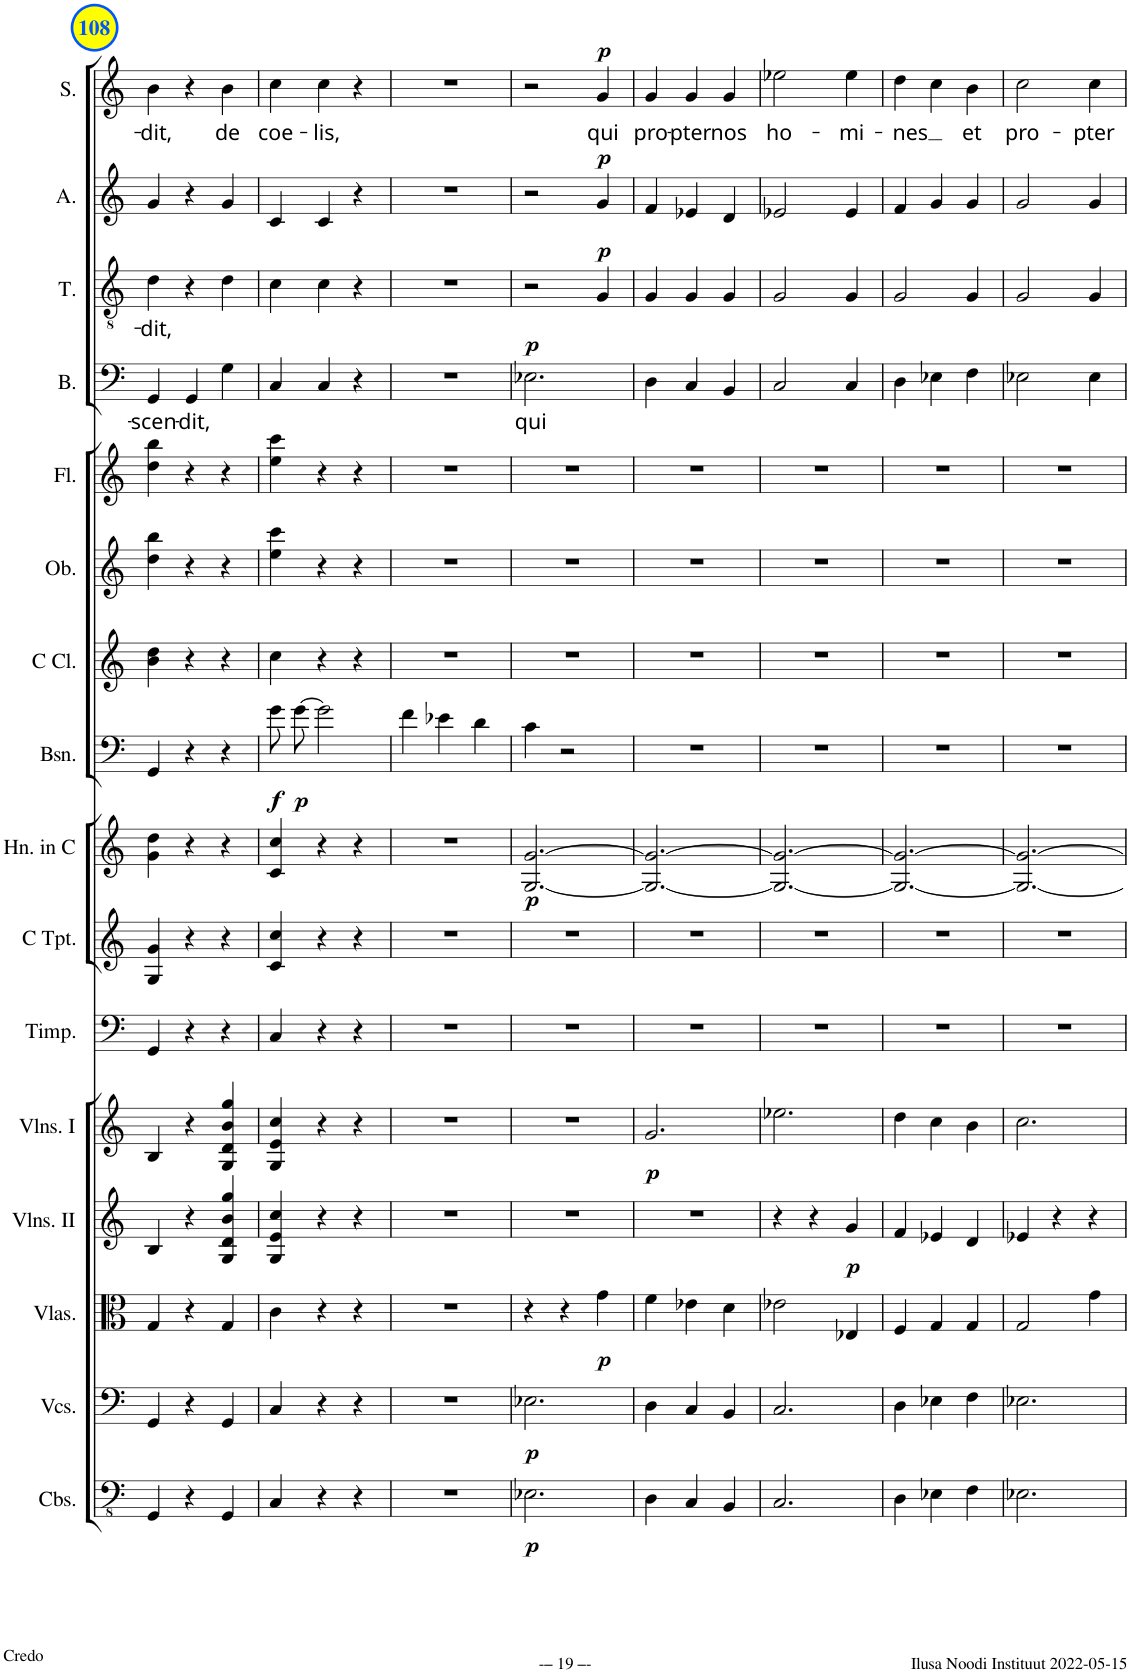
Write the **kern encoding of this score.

**kern	**dynam	**kern	**dynam	**kern	**dynam	**kern	**dynam	**kern	**dynam	**kern	**kern	**kern	**dynam	**kern	**dynam	**kern	**kern	**kern	**kern	**text	**dynam	**kern	**text	**dynam	**kern	**dynam	**kern	**text	**dynam
*part16	*part16	*part15	*part15	*part14	*part14	*part13	*part13	*part12	*part12	*part11	*part10	*part9	*part9	*part8	*part8	*part7	*part6	*part5	*part4	*part4	*part4	*part3	*part3	*part3	*part2	*part2	*part1	*part1	*part1
*staff16	*staff16	*staff15	*staff15	*staff14	*staff14	*staff13	*staff13	*staff12	*staff12	*staff11	*staff10	*staff9	*staff9	*staff8	*staff8	*staff7	*staff6	*staff5	*staff4	*staff4	*staff4	*staff3	*staff3	*staff3	*staff2	*staff2	*staff1	*staff1	*staff1
*I"Contrabasses	*	*I"Violoncellos	*	*I"Violas	*	*I"Violins II	*	*I"Violins I	*	*I"Timpani	*I"C Trumpet	*I"Horn in C	*	*I"Bassoon	*	*I"C Clarinet	*I"Oboe	*I"Flute	*I"Bass	*	*	*I"Tenor	*	*	*I"Alto	*	*I"Soprano	*	*
*I'Cbs.	*	*I'Vcs.	*	*I'Vlas.	*	*I'Vlns. II	*	*I'Vlns. I	*	*I'Timp.	*I'C Tpt.	*I'Hn. in C	*	*I'Bsn.	*	*I'C Cl.	*I'Ob.	*I'Fl.	*I'B.	*	*	*I'T.	*	*	*I'A.	*	*I'S.	*	*
!!LO:PB:g=z
*clefFv4	*	*clefF4	*	*clefC3	*	*clefG2	*	*clefG2	*	*clefF4	*clefG2	*clefG2	*	*clefF4	*	*clefG2	*clefG2	*clefG2	*clefF4	*	*	*clefGv2	*	*	*clefG2	*	*clefG2	*	*
*	*	*	*	*	*	*	*	*	*	*	*	*Trd4c7	*	*	*	*Trd1c2	*	*	*	*	*	*	*	*	*	*	*	*	*
*k[]	*	*k[]	*	*k[]	*	*k[]	*	*k[]	*	*k[]	*k[]	*k[]	*	*k[]	*	*k[]	*k[]	*k[]	*k[]	*	*	*k[]	*	*	*k[]	*	*k[]	*	*
*M3/4	*	*M3/4	*	*M3/4	*	*M3/4	*	*M3/4	*	*M3/4	*M3/4	*M3/4	*	*M3/4	*	*M3/4	*M3/4	*M3/4	*M3/4	*	*	*M3/4	*	*	*M3/4	*	*M3/4	*	*
=108	=108	=108	=108	=108	=108	=108	=108	=108	=108	=108	=108	=108	=108	=108	=108	=108	=108	=108	=108	=108	=108	=108	=108	=108	=108	=108	=108	=108	=108
!	!	!	!	!	!	!	!	!	!	!	!	!	!	!	!	!	!	!	!	!LO:LY:b	!	!	!LO:LY:b	!	!	!	!	!LO:LY:b	!
4GGG/	.	4GG/	.	4G/	.	4B/	.	4B/	.	4GG/	4G/ 4g/	4g\ 4dd\	.	4GG/	.	4b\ 4dd\	4dd\ 4bb\	4dd\ 4bb\	4GG/	-scen-	.	4d\	-dit,	.	4g/	.	4b\	-dit,	.
!	!	!	!	!	!	!	!	!	!	!	!	!	!	!	!	!	!	!	!	!LO:LY:b	!	!	!	!	!	!	!	!	!
4r	.	4r	.	4r	.	4r	.	4r	.	4r	4r	4r	.	4r	.	4r	4r	4r	4GG/	-dit,	.	4r	.	.	4r	.	4r	.	.
!	!	!	!	!	!	!	!	!	!	!	!	!	!	!	!	!	!	!	!	!	!	!	!	!	!	!	!	!LO:LY:b	!
4GGG/	.	4GG/	.	4G/	.	4G/ 4d/ 4b/ 4gg/	.	4G/ 4d/ 4b/ 4gg/	.	4r	4r	4r	.	4r	.	4r	4r	4r	4G\	.	.	4d\	.	.	4g/	.	4b\	de	.
=109	=109	=109	=109	=109	=109	=109	=109	=109	=109	=109	=109	=109	=109	=109	=109	=109	=109	=109	=109	=109	=109	=109	=109	=109	=109	=109	=109	=109	=109
!	!	!	!	!	!	!	!	!	!	!	!	!	!	!	!LO:DY:b	!	!	!	!	!	!	!	!	!	!	!	!	!LO:LY:b	!
4CC/	.	4C/	.	4c\	.	4G/ 4e/ 4cc/	.	4G/ 4e/ 4cc/	.	4C/	4c/ 4cc/	4c/ 4cc/	.	8g\L	f	4cc\	4ee\ 4ccc\	4ee\ 4ccc\	4C/	.	.	4c\	.	.	4c/	.	4cc\	coe-	.
!	!	!	!	!	!	!	!	!	!	!	!	!	!	!	!LO:DY:b	!	!	!	!	!	!	!	!	!	!	!	!	!	!
.	.	.	.	.	.	.	.	.	.	.	.	.	.	[8g\J	p	.	.	.	.	.	.	.	.	.	.	.	.	.	.
!	!	!	!	!	!	!	!	!	!	!	!	!	!	!	!	!	!	!	!	!	!	!	!	!	!	!	!	!LO:LY:b	!
4r	.	4r	.	4r	.	4r	.	4r	.	4r	4r	4r	.	2g\]	.	4r	4r	4r	4C/	.	.	4c\	.	.	4c/	.	4cc\	-lis,	.
4r	.	4r	.	4r	.	4r	.	4r	.	4r	4r	4r	.	.	.	4r	4r	4r	4r	.	.	4r	.	.	4r	.	4r	.	.
=110	=110	=110	=110	=110	=110	=110	=110	=110	=110	=110	=110	=110	=110	=110	=110	=110	=110	=110	=110	=110	=110	=110	=110	=110	=110	=110	=110	=110	=110
2.r	.	2.r	.	2.r	.	2.r	.	2.r	.	2.r	2.r	2.r	.	4f\	.	2.r	2.r	2.r	2.r	.	.	2.r	.	.	2.r	.	2.r	.	.
.	.	.	.	.	.	.	.	.	.	.	.	.	.	4e-X\	.	.	.	.	.	.	.	.	.	.	.	.	.	.	.
.	.	.	.	.	.	.	.	.	.	.	.	.	.	4d\	.	.	.	.	.	.	.	.	.	.	.	.	.	.	.
=111	=111	=111	=111	=111	=111	=111	=111	=111	=111	=111	=111	=111	=111	=111	=111	=111	=111	=111	=111	=111	=111	=111	=111	=111	=111	=111	=111	=111	=111
!	!LO:DY:b	!	!LO:DY:b	!	!	!	!	!	!	!	!	!	!LO:DY:b	!	!	!	!	!	!	!LO:LY:b	!LO:DY:a	!	!	!	!	!	!	!	!
2.EE-X\	p	2.E-X\	p	4r	.	2.r	.	2.r	.	2.r	2.r	[2.G/ [2.g/	p	4c\	.	2.r	2.r	2.r	2.E-X\	qui	p	2r	.	.	2r	.	2r	.	.
.	.	.	.	4r	.	.	.	.	.	.	.	.	.	2r	.	.	.	.	.	.	.	.	.	.	.	.	.	.	.
!	!	!	!	!	!LO:DY:b	!	!	!	!	!	!	!	!	!	!	!	!	!	!	!	!	!	!	!LO:DY:a	!	!LO:DY:a	!	!LO:LY:b	!LO:DY:a
.	.	.	.	4g\	p	.	.	.	.	.	.	.	.	.	.	.	.	.	.	.	.	4G/	.	p	4g/	p	4g/	qui	p
=112	=112	=112	=112	=112	=112	=112	=112	=112	=112	=112	=112	=112	=112	=112	=112	=112	=112	=112	=112	=112	=112	=112	=112	=112	=112	=112	=112	=112	=112
!	!	!	!	!	!	!	!	!	!LO:DY:b	!	!	!	!	!	!	!	!	!	!	!	!	!	!	!	!	!	!	!LO:LY:b	!
4DD\	.	4D\	.	4f\	.	2.r	.	2.g/	p	2.r	2.r	2.G/_ 2.g/_	.	2.r	.	2.r	2.r	2.r	4D\	.	.	4G/	.	.	4f/	.	4g/	pro-	.
!	!	!	!	!	!	!	!	!	!	!	!	!	!	!	!	!	!	!	!	!	!	!	!	!	!	!	!	!LO:LY:b	!
4CC/	.	4C/	.	4e-X\	.	.	.	.	.	.	.	.	.	.	.	.	.	.	4C/	.	.	4G/	.	.	4e-X/	.	4g/	-pter	.
!	!	!	!	!	!	!	!	!	!	!	!	!	!	!	!	!	!	!	!	!	!	!	!	!	!	!	!	!LO:LY:b	!
4BBB/	.	4BB/	.	4d\	.	.	.	.	.	.	.	.	.	.	.	.	.	.	4BB/	.	.	4G/	.	.	4d/	.	4g/	nos	.
=113	=113	=113	=113	=113	=113	=113	=113	=113	=113	=113	=113	=113	=113	=113	=113	=113	=113	=113	=113	=113	=113	=113	=113	=113	=113	=113	=113	=113	=113
!	!	!	!	!	!	!	!	!	!	!	!	!	!	!	!	!	!	!	!	!	!	!	!	!	!	!	!	!LO:LY:b	!
2.CC/	.	2.C/	.	2e-X\	.	4r	.	2.ee-X\	.	2.r	2.r	2.G/_ 2.g/_	.	2.r	.	2.r	2.r	2.r	2C/	.	.	2G/	.	.	2e-X/	.	2ee-X\	ho-	.
.	.	.	.	.	.	4r	.	.	.	.	.	.	.	.	.	.	.	.	.	.	.	.	.	.	.	.	.	.	.
!	!	!	!	!	!	!	!LO:DY:b	!	!	!	!	!	!	!	!	!	!	!	!	!	!	!	!	!	!	!	!	!LO:LY:b	!
.	.	.	.	4E-X/	.	4g/	p	.	.	.	.	.	.	.	.	.	.	.	4C/	.	.	4G/	.	.	4e-/	.	4ee-\	-mi-	.
=114	=114	=114	=114	=114	=114	=114	=114	=114	=114	=114	=114	=114	=114	=114	=114	=114	=114	=114	=114	=114	=114	=114	=114	=114	=114	=114	=114	=114	=114
!	!	!	!	!	!	!	!	!	!	!	!	!	!	!	!	!	!	!	!	!	!	!	!	!	!	!	!	!LO:LY:b	!
4DD\	.	4D\	.	4F/	.	4f/	.	4dd\	.	2.r	2.r	2.G/_ 2.g/_	.	2.r	.	2.r	2.r	2.r	4D\	.	.	2G/	.	.	4f/	.	4dd\	-nes	.
4EE-X\	.	4E-X\	.	4G/	.	4e-X/	.	4cc\	.	.	.	.	.	.	.	.	.	.	4E-X\	.	.	.	.	.	4g/	.	4cc\	.	.
!	!	!	!	!	!	!	!	!	!	!	!	!	!	!	!	!	!	!	!	!	!	!	!	!	!	!	!	!LO:LY:b	!
4FF\	.	4F\	.	4G/	.	4d/	.	4b\	.	.	.	.	.	.	.	.	.	.	4F\	.	.	4G/	.	.	4g/	.	4b\	et	.
=115	=115	=115	=115	=115	=115	=115	=115	=115	=115	=115	=115	=115	=115	=115	=115	=115	=115	=115	=115	=115	=115	=115	=115	=115	=115	=115	=115	=115	=115
!	!	!	!	!	!	!	!	!	!	!	!	!	!	!	!	!	!	!	!	!	!	!	!	!	!	!	!	!LO:LY:b	!
2.EE-X\	.	2.E-X\	.	2G/	.	4e-X/	.	2.cc\	.	2.r	2.r	2.G/_ 2.g/_	.	2.r	.	2.r	2.r	2.r	2E-X\	.	.	2G/	.	.	2g/	.	2cc\	pro-	.
.	.	.	.	.	.	4r	.	.	.	.	.	.	.	.	.	.	.	.	.	.	.	.	.	.	.	.	.	.	.
!	!	!	!	!	!	!	!	!	!	!	!	!	!	!	!	!	!	!	!	!	!	!	!	!	!	!	!	!LO:LY:b	!
.	.	.	.	4g\	.	4r	.	.	.	.	.	.	.	.	.	.	.	.	4E-\	.	.	4G/	.	.	4g/	.	4cc\	-pter	.
=	=	=	=	=	=	=	=	=	=	=	=	=	=	=	=	=	=	=	=	=	=	=	=	=	=	=	=	=	=
*-	*-	*-	*-	*-	*-	*-	*-	*-	*-	*-	*-	*-	*-	*-	*-	*-	*-	*-	*-	*-	*-	*-	*-	*-	*-	*-	*-	*-	*-
